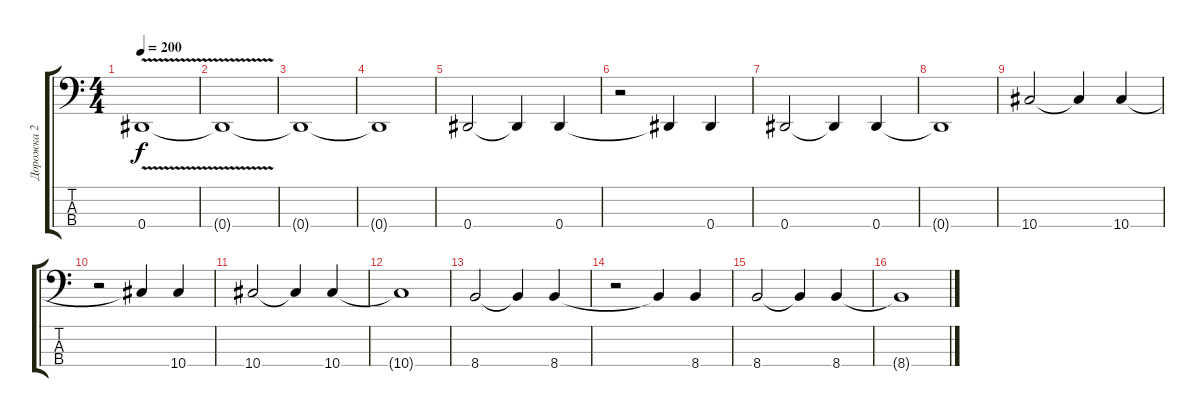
\track ("Дорожка 2" "Дорожка 2") {instrument synthbass2}
\staff {score tabs}
\tuning (Ab2 Eb2 Bb1 Eb1) {hide}
\ts (4 4)
\tempo 200
\clef f4
\ks c
0.4{v}.1{dy f} |
0.4{t}.1 |
0.4{t}.1 |
0.4{t}.1 |
0.4.2 0.4{t}.4 0.4.4 |
r.2 0.4{t}.4 0.4.4 |
0.4.2 0.4{t}.4 0.4.4 |
0.4{t}.1 |
10.4.2 10.4{t}.4 10.4.4 |
r.2 10.4{t}.4 10.4.4 |
10.4.2 10.4{t}.4 10.4.4 |
10.4{t}.1 |
8.4.2 8.4{t}.4 8.4.4 |
r.2 8.4{t}.4 8.4.4 |
8.4.2 8.4{t}.4 8.4.4 |
8.4{t}.1
